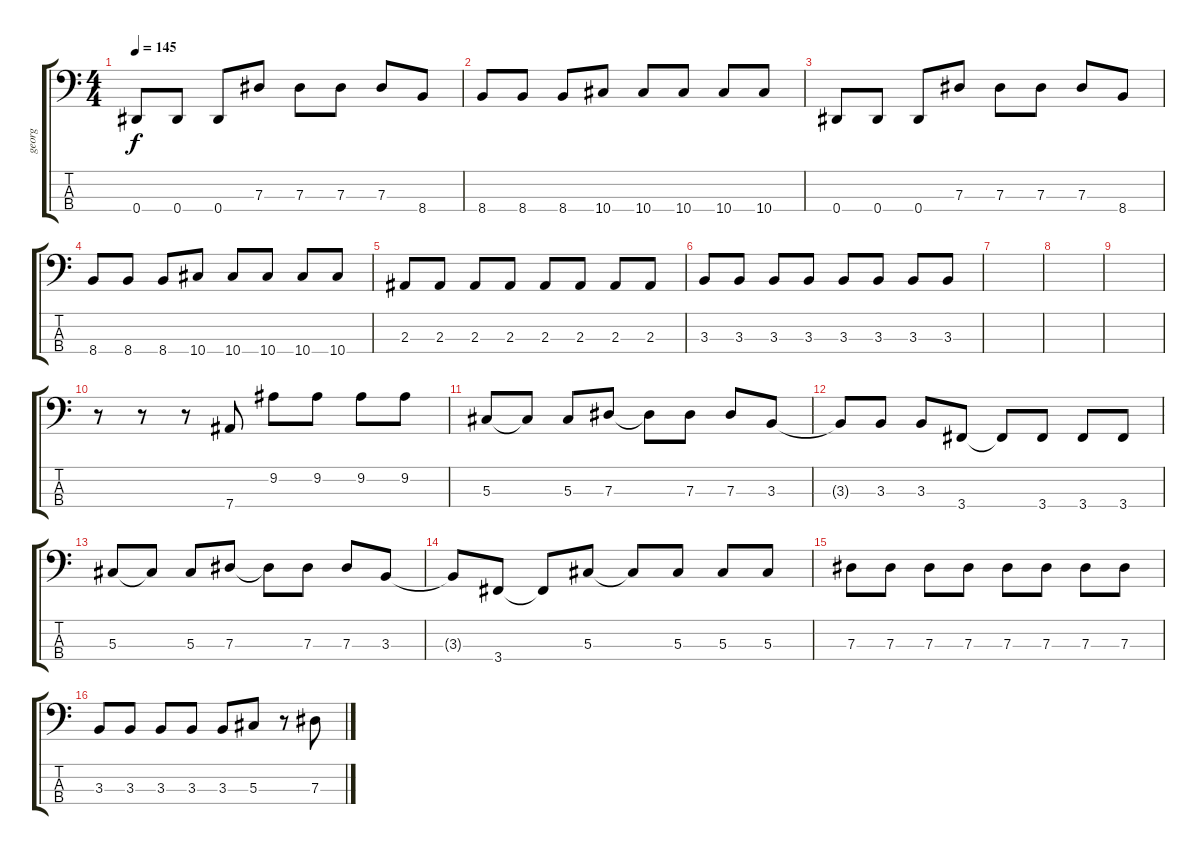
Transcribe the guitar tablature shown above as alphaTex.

\track ("georg" "georg") {instrument electricbassfinger}
\staff {score tabs}
\tuning (Gb2 Db2 Ab1 Eb1) {hide}
\ts (4 4)
\tempo 145
\clef f4
\ks c
0.4.8{dy f} 0.4.8 0.4.8 7.3.8 7.3.8 7.3.8 7.3.8 8.4.8 |
8.4.8 8.4.8 8.4.8 10.4.8 10.4.8 10.4.8 10.4.8 10.4.8 |
0.4.8 0.4.8 0.4.8 7.3.8 7.3.8 7.3.8 7.3.8 8.4.8 |
8.4.8 8.4.8 8.4.8 10.4.8 10.4.8 10.4.8 10.4.8 10.4.8 |
2.3.8 2.3.8 2.3.8 2.3.8 2.3.8 2.3.8 2.3.8 2.3.8 |
3.3.8 3.3.8 3.3.8 3.3.8 3.3.8 3.3.8 3.3.8 3.3.8 |
|
|
|
r.8 r.8 r.8 7.4.8 9.2.8 9.2.8 9.2.8 9.2.8 |
5.3.8 5.3{t}.8 5.3.8 7.3.8 7.3{t}.8 7.3.8 7.3.8 3.3.8 |
3.3{t}.8 3.3.8 3.3.8 3.4.8 3.4{t}.8 3.4.8 3.4.8 3.4.8 |
5.3.8 5.3{t}.8 5.3.8 7.3.8 7.3{t}.8 7.3.8 7.3.8 3.3.8 |
3.3{t}.8 3.4.8 3.4{t}.8 5.3.8 5.3{t}.8 5.3.8 5.3.8 5.3.8 |
7.3.8 7.3.8 7.3.8 7.3.8 7.3.8 7.3.8 7.3.8 7.3.8 |
3.3.8 3.3.8 3.3.8 3.3.8 3.3.8 5.3.8 r.8 7.3.8
